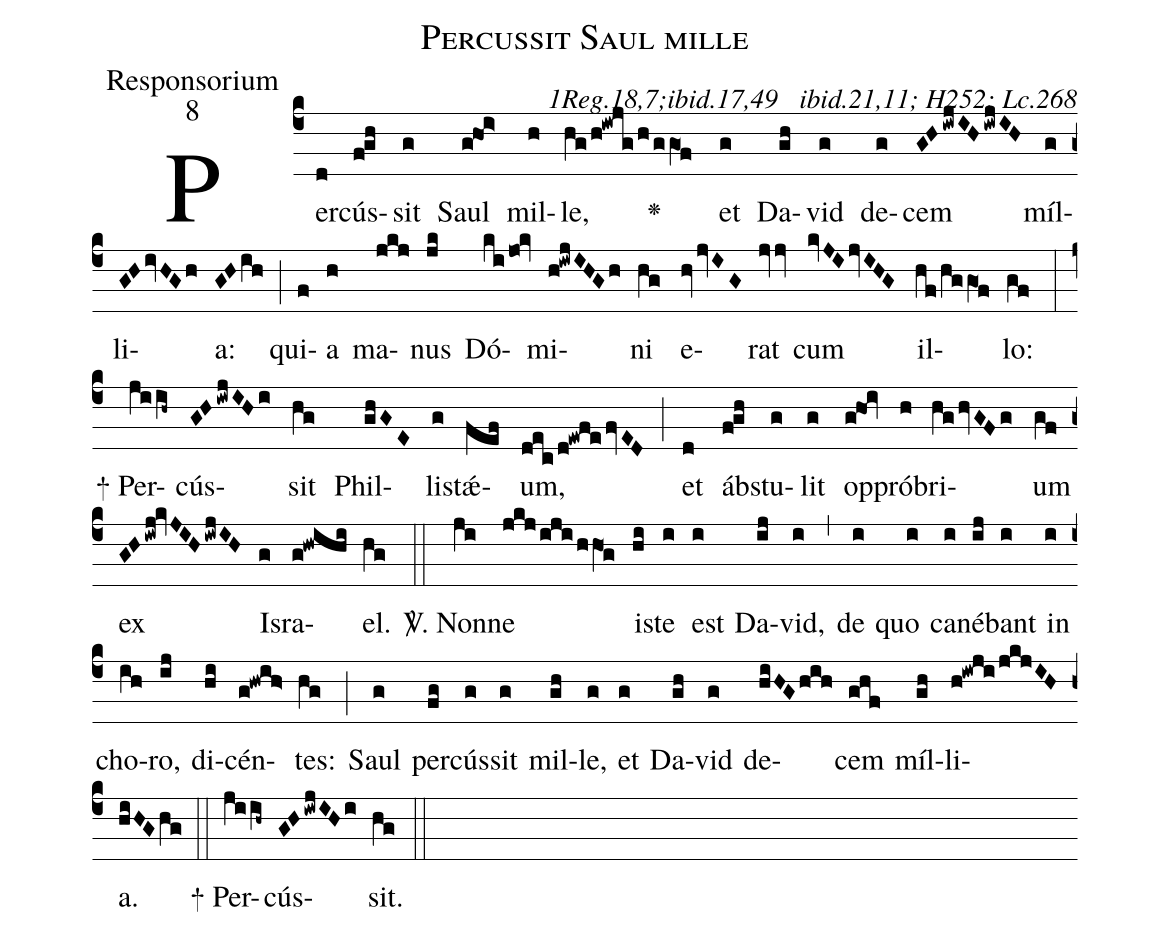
name:Percussit Saul mille;
office-part:Responsorium;
mode:8;
commentary:ꝶ 1Reg.18,7;ibid.17,49 ꝟ ibid.21,11; H252; Lc.268;
%%
(c4)Per(d)cús(f!gh)sit(g) Saul(g!hoi>) mil(h)le,(hg/h!iwjg/h/ggO1f)
<v>\greheightstar</v>()
et(g) Da(gh)vid(g) de(g)cem(GHiwjIHiwjIH) míl(g)li(GHivHGh)a:(GHih) (;)
qui(f)a(h) ma(jkj)nus(jk) Dó(ki/jo0!kv)mi(h!iwjIHGh)ni(hg) e(hvjvIG)rat(jvv)
cum(kvJIjvIHG) il(hf/hggO1f)lo:(gf) (:)
+
Per(ji/ih~)cús(GHiwjIHi)sit(hg) Phil(ghGE)li(g)stǽ(fef)um,(dec/d!ewfefvED) (;)
et(d) áb(f!gh)stu(g)lit(g) op(g!ho1i)pró(h)bri(hghvGFg)um(gf)
ex(GHiwj!kvJIHiwjIH) Is(g)ra(g!hwihi)el.(hg) (::)

<sp>V/</sp>.
Non(ji)ne(jkj/iji/hhO1g) i(hi)ste(i) est(i) Da(ij)vid,(i) (,)
de(i) quo(i) ca(i)né(ij)bant(i) in(i) cho(ih)ro,(ij)
di(hi)cén(g!hwih>)tes:(hg) (;)
Saul(g) per(fg)cús(g)sit(g) mil(gh)le,(g)
et(g) Da(gh)vid(g) de(hiHGhih)cem(ghf) míl(gh)li(h!iwji/jkjIH)a.(hiHGhg) (::)

+ Per(ji/ih~)cús(GHiwjIHi)sit.(hg) (::)
